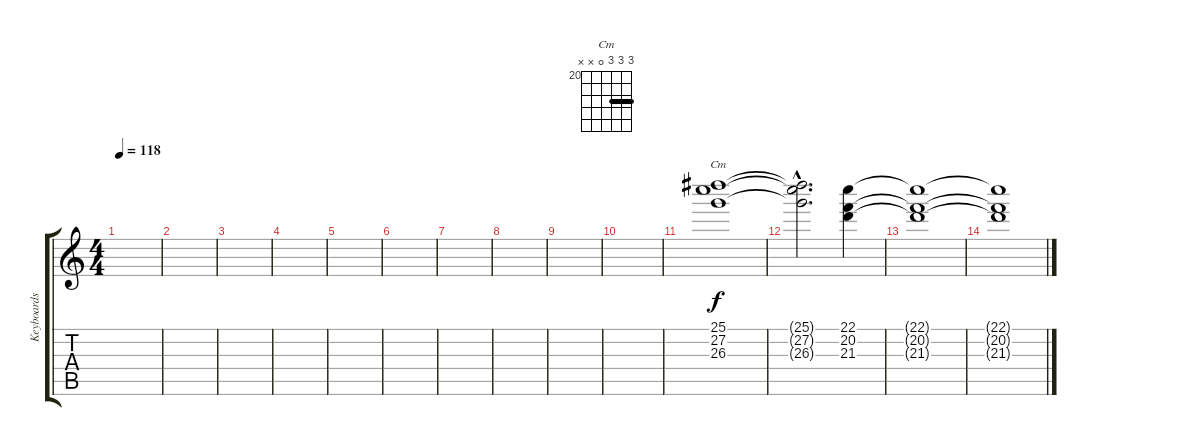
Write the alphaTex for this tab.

\track ("Keyboards III" "Keyboards ") {instrument overdrivenguitar}
\staff {score tabs}
\tuning (D4 A3 F3 C3 G2 C2) {hide}
\chord ("Cm" 22 22 22 0 x x) {firstfret 20 barre 22}
\ts (4 4)
\tempo 118
\clef g2
\ks c
|
|
|
|
|
|
|
|
|
|
(25.1 27.2 26.3).1{ch "Cm" volume 6 balance 2 instrument rockorgan} |
(25.1{hac t} 27.2{hac t} 26.3{hac t}).2{d} (22.1 20.2 21.3).4 |
(22.1{t} 20.2{t} 21.3{t}).1 |
(22.1{t} 20.2{t} 21.3{t}).1
